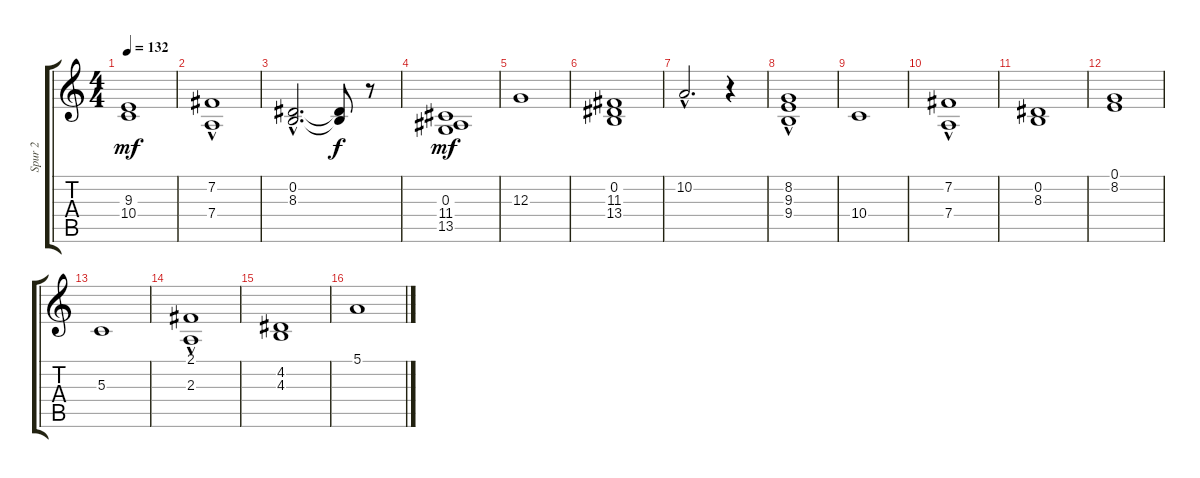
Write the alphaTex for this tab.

\track ("Spur 2" "Spur 2") {instrument pad2warm}
\staff {score tabs}
\tuning (E4 B3 G3 D3 A2 E2) {hide}
\ts (4 4)
\tempo 132
\clef g2
\ks c
(9.3 10.4).1{dy mf} |
(7.2 7.4{hac}).1 |
(0.2{hac} 8.3{hac}).2{d} (0.2{t} 8.3{t}).8{dy f} r.8 |
(0.3 11.4 13.5).1{dy mf} |
12.3.1 |
(0.2 11.3 13.4).1 |
10.2{hac}.2{d} r.4 |
(8.2 9.3 9.4{hac}).1 |
10.4.1 |
(7.2 7.4{hac}).1 |
(0.2 8.3).1 |
(0.1 8.2).1 |
5.3.1 |
(2.1 2.3{hac}).1 |
(4.2 4.3).1 |
5.1.1
